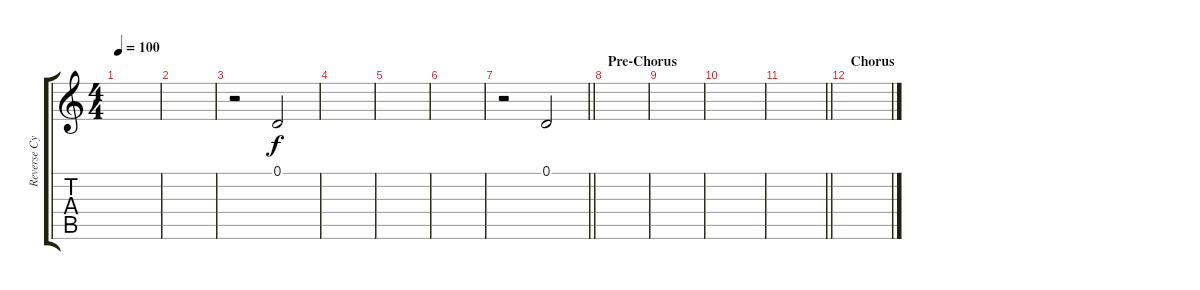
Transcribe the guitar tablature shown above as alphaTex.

\track ("Reverse Cymbal" "Reverse Cy") {instrument reversecymbal}
\staff {score tabs}
\tuning (D4 A3 F3 C3 G2 D2) {hide}
\ts (4 4)
\tempo 100
\clef g2
\ks c
|
|
r.2 0.1.2 |
|
|
|
\barLineRight lightlight
r.2 0.1.2 |
\section ("" "Pre-Chorus")
|
|
|
\barLineRight lightlight
|
\section ("" "Chorus")
